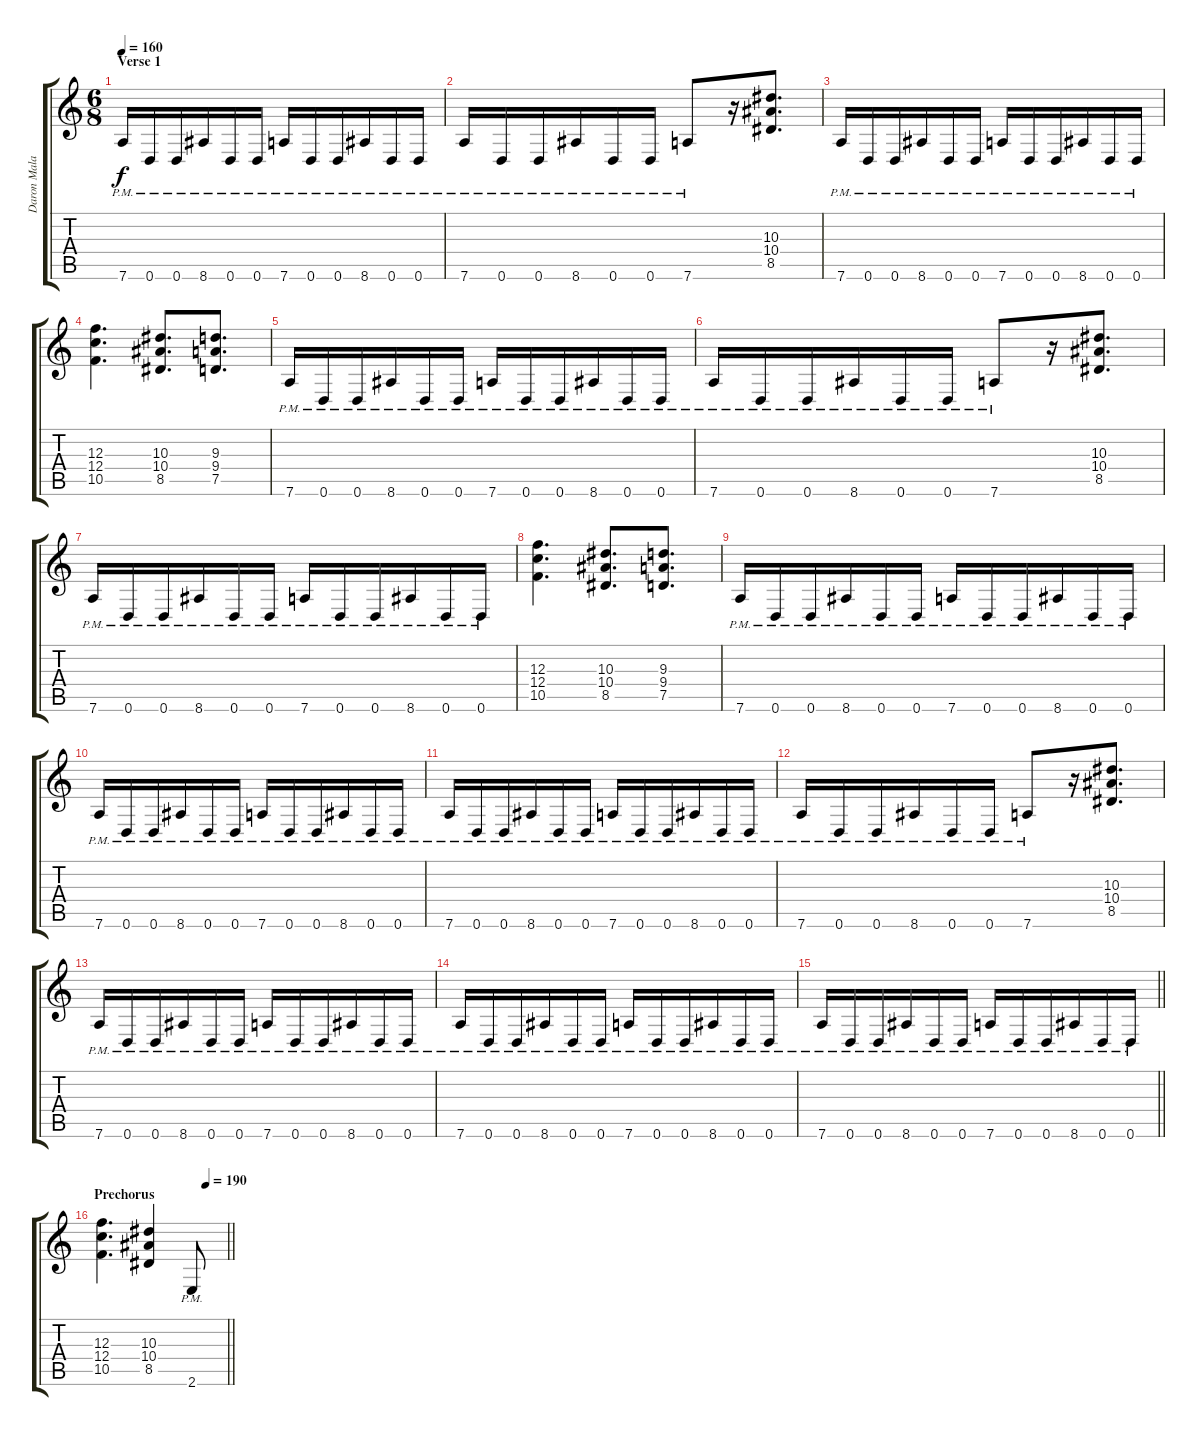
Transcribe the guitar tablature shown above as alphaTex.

\track ("Daron Malakian" "Daron Mala") {instrument distortionguitar}
\staff {score tabs}
\tuning (D4 A3 F3 C3 G2 D2) {hide}
\ts (6 8)
\section ("" "Verse 1")
\tempo 160
\clef g2
\ks c
7.6{pm}.16{dy f volume 16 instrument distortionguitar} 0.6{pm}.16 0.6{pm}.16 8.6{pm}.16 0.6{pm}.16 0.6{pm}.16 7.6{pm}.16 0.6{pm}.16 0.6{pm}.16 8.6{pm}.16 0.6{pm}.16 0.6{pm}.16 |
7.6{pm}.16 0.6{pm}.16 0.6{pm}.16 8.6{pm}.16 0.6{pm}.16 0.6{pm}.16 7.6{pm}.8 r.16 (10.3 10.4 8.5).8{d volume 13} |
7.6{pm}.16{volume 16} 0.6{pm}.16 0.6{pm}.16 8.6{pm}.16 0.6{pm}.16 0.6{pm}.16 7.6{pm}.16 0.6{pm}.16 0.6{pm}.16 8.6{pm}.16 0.6{pm}.16 0.6{pm}.16 |
(12.3 12.4 10.5).4{d volume 13} (10.3 10.4 8.5).8{d} (9.3 9.4 7.5).8{d} |
7.6{pm}.16{volume 16} 0.6{pm}.16 0.6{pm}.16 8.6{pm}.16 0.6{pm}.16 0.6{pm}.16 7.6{pm}.16 0.6{pm}.16 0.6{pm}.16 8.6{pm}.16 0.6{pm}.16 0.6{pm}.16 |
7.6{pm}.16 0.6{pm}.16 0.6{pm}.16 8.6{pm}.16 0.6{pm}.16 0.6{pm}.16 7.6{pm}.8 r.16 (10.3 10.4 8.5).8{d volume 13} |
7.6{pm}.16{volume 16} 0.6{pm}.16 0.6{pm}.16 8.6{pm}.16 0.6{pm}.16 0.6{pm}.16 7.6{pm}.16 0.6{pm}.16 0.6{pm}.16 8.6{pm}.16 0.6{pm}.16 0.6{pm}.16 |
(12.3 12.4 10.5).4{d volume 13} (10.3 10.4 8.5).8{d} (9.3 9.4 7.5).8{d} |
7.6{pm}.16{volume 16} 0.6{pm}.16 0.6{pm}.16 8.6{pm}.16 0.6{pm}.16 0.6{pm}.16 7.6{pm}.16 0.6{pm}.16 0.6{pm}.16 8.6{pm}.16 0.6{pm}.16 0.6{pm}.16 |
7.6{pm}.16 0.6{pm}.16 0.6{pm}.16 8.6{pm}.16 0.6{pm}.16 0.6{pm}.16 7.6{pm}.16 0.6{pm}.16 0.6{pm}.16 8.6{pm}.16 0.6{pm}.16 0.6{pm}.16 |
7.6{pm}.16 0.6{pm}.16 0.6{pm}.16 8.6{pm}.16 0.6{pm}.16 0.6{pm}.16 7.6{pm}.16 0.6{pm}.16 0.6{pm}.16 8.6{pm}.16 0.6{pm}.16 0.6{pm}.16 |
7.6{pm}.16 0.6{pm}.16 0.6{pm}.16 8.6{pm}.16 0.6{pm}.16 0.6{pm}.16 7.6{pm}.8 r.16 (10.3 10.4 8.5).8{d volume 13} |
7.6{pm}.16{volume 16} 0.6{pm}.16 0.6{pm}.16 8.6{pm}.16 0.6{pm}.16 0.6{pm}.16 7.6{pm}.16 0.6{pm}.16 0.6{pm}.16 8.6{pm}.16 0.6{pm}.16 0.6{pm}.16 |
7.6{pm}.16 0.6{pm}.16 0.6{pm}.16 8.6{pm}.16 0.6{pm}.16 0.6{pm}.16 7.6{pm}.16 0.6{pm}.16 0.6{pm}.16 8.6{pm}.16 0.6{pm}.16 0.6{pm}.16 |
\barLineRight lightlight
7.6{pm}.16 0.6{pm}.16 0.6{pm}.16 8.6{pm}.16 0.6{pm}.16 0.6{pm}.16 7.6{pm}.16 0.6{pm}.16 0.6{pm}.16 8.6{pm}.16 0.6{pm}.16 0.6{pm}.16 |
\section ("" "Prechorus")
\tempo (190 0.8333333333333334)
\barLineRight lightlight
(12.3 12.4 10.5).4{d volume 13} (10.3 10.4 8.5).4 2.6{pm}.8{volume 16}
